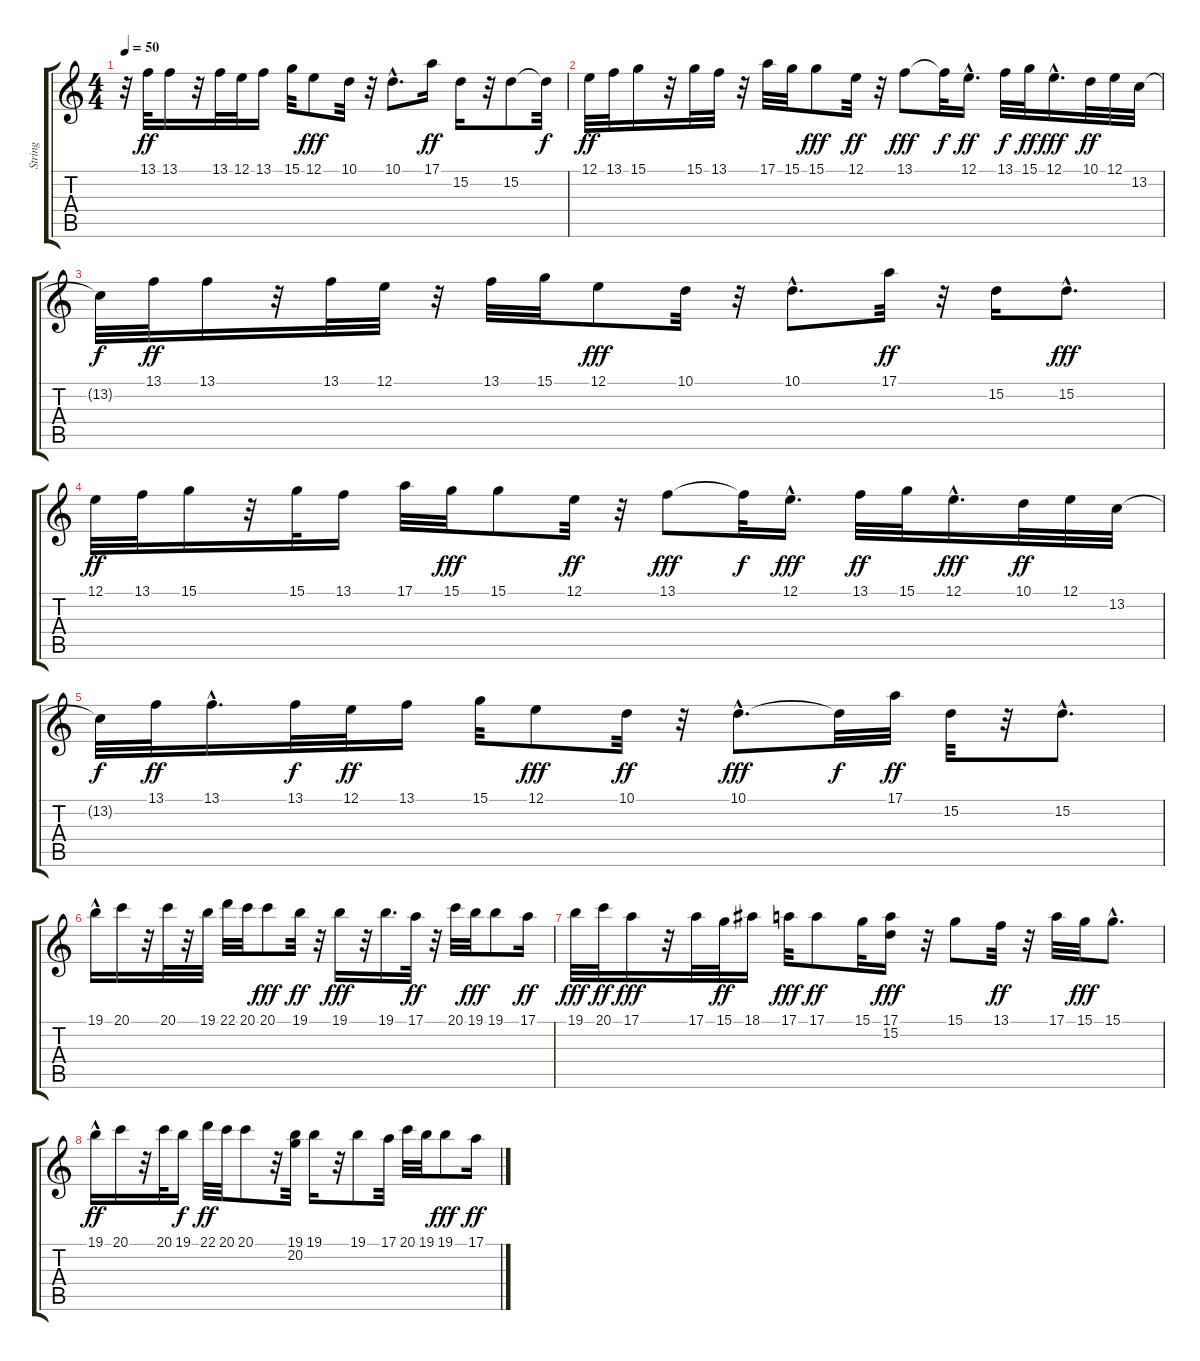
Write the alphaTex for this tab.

\track ("String" "String") {instrument stringensemble1}
\staff {score tabs}
\tuning (E4 B3 G3 D3 A2 E2) {hide}
\ts (4 4)
\tempo 50
\clef g2
\ks c
r.32{dy ff} 13.1.32 13.1.16 r.32 13.1.32 12.1.32 13.1.16 15.1.32 12.1.8{dy fff} 10.1.32 r.32 10.1{hac}.8{d} 17.1.16{dy ff} 15.2.16 r.32 15.2.8 15.2{t}.32{dy f} |
12.1.32{dy ff} 13.1.32 15.1.16 r.32 15.1.32 13.1.32 r.32 17.1.32 15.1.32 15.1.8{dy fff} 12.1.32{dy ff} r.32 13.1.8{dy fff} 13.1{t}.32{dy f} 12.1{hac}.16{d dy ff} 13.1.32{dy f} 15.1.32{dy ff} 12.1{hac}.16{d dy fff} 10.1.32{dy ff} 12.1.32 13.2.32 |
13.2{t}.32{dy f} 13.1.32{dy ff} 13.1.16 r.32 13.1.32 12.1.32 r.32 13.1.32 15.1.32 12.1.8{dy fff} 10.1.32 r.32 10.1{hac}.8{d} 17.1.32{dy ff} r.32 15.2.16 15.2{hac}.8{d dy fff} |
12.1.32{dy ff} 13.1.32 15.1.16 r.32 15.1.32 13.1.16 17.1.32 15.1.32{dy fff} 15.1.8 12.1.32{dy ff} r.32 13.1.8{dy fff} 13.1{t}.32{dy f} 12.1{hac}.16{d dy fff} 13.1.32{dy ff} 15.1.32 12.1{hac}.16{d dy fff} 10.1.32{dy ff} 12.1.32 13.2.32 |
13.2{t}.32{dy f} 13.1.32{dy ff} 13.1{hac}.16{d} 13.1.32{dy f} 12.1.32{dy ff} 13.1.16 15.1.32 12.1.8{dy fff} 10.1.32{dy ff} r.32 10.1{hac}.8{d dy fff} 10.1{t}.32{dy f} 17.1.32{dy ff} 15.2.32 r.32 15.2{hac}.8{d} |
19.1{hac}.16 20.1.16 r.32 20.1.32 r.32 19.1.32 22.1.32 20.1.32 20.1.8{dy fff} 19.1.32{dy ff} r.32 19.1.16{dy fff} r.32 19.1.16{d} 17.1.32{dy ff} r.32 20.1.32 19.1.32{dy fff} 19.1.8 17.1.16{dy ff} |
19.1.32{dy fff} 20.1.32{dy ff} 17.1.16{dy fff} r.32 17.1.32 15.1.32{dy ff} 18.1.16 17.1.32{dy fff} 17.1.8{dy ff} 15.1.32 (17.1 15.2).16{dy fff} r.32 15.1.8 13.1.32{dy ff} r.32 17.1.32 15.1.32{dy fff} 15.1{hac}.8{d} |
19.1{hac}.16{dy ff} 20.1.16 r.32 20.1.32 19.1.16{dy f} 22.1.32{dy ff} 20.1.32 20.1.8 r.32 (19.1 20.2).32 19.1.16 r.32 19.1.8 17.1.32 20.1.32 19.1.32 19.1.8{dy fff} 17.1.16{dy ff}
